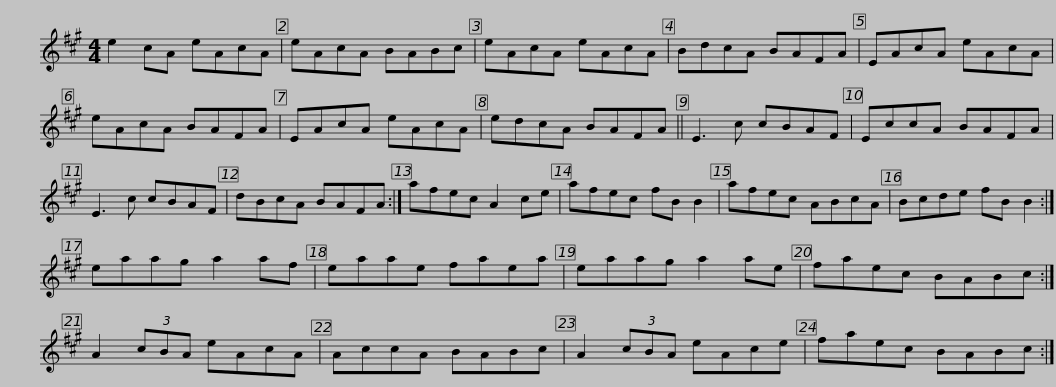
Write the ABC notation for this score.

X:1
L:1/8
M:4/4
I:linebreak $
K:A
V:1 treble
V:1
 e2 cA eAcA | eAcA BABc | eAcA eAcA | BdcA BAFA | EAcA eAcA |$ %5
 eAcA BAFA | EAcA eAcA | edcA BAFA || E3 c cBAF | EccA BAFA | %10
 E3 c cBAF |$ dBcA BAFA :| afec A2 ce | afec fB B2 | afec ABcA | %15
 Bcde fB B2 :|$ eaag a2 af | eaae faea | eaag a2 ae | faec BABc :| %20
 A2 (3cBA eAcA |$ AccA BABc | A2 (3cBA eAce | faec BABc :| %24
